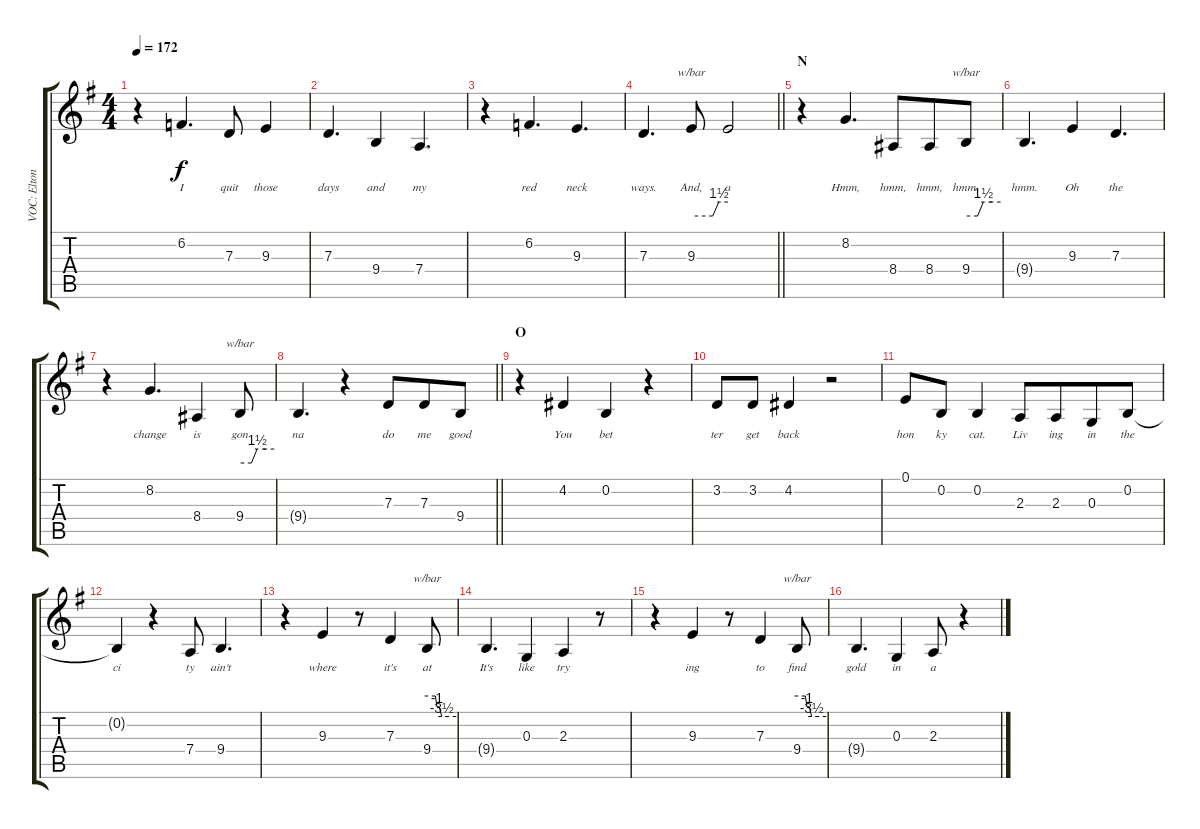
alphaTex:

\track ("VOC: Elton John" "VOC: Elton") {instrument lead2sawtooth}
\staff {score tabs}
\tuning (E4 B3 G3 D3 A2 E2) {hide}
\ts (4 4)
\tempo 172
\clef g2
\ks g
r.4{dy f} 6.2.4{d lyrics (0 "I") lyrics (1 "") lyrics (2 "") lyrics (3 "") lyrics (4 "")} 7.3.8{lyrics (0 "quit") lyrics (1 "") lyrics (2 "") lyrics (3 "") lyrics (4 "")} 9.3.4{lyrics (0 "those") lyrics (1 "") lyrics (2 "") lyrics (3 "") lyrics (4 "")} |
7.3.4{d lyrics (0 "days") lyrics (1 "") lyrics (2 "") lyrics (3 "") lyrics (4 "")} 9.4.4{lyrics (0 "and") lyrics (1 "") lyrics (2 "") lyrics (3 "") lyrics (4 "")} 7.4.4{d lyrics (0 "my") lyrics (1 "") lyrics (2 "") lyrics (3 "") lyrics (4 "")} |
r.4 6.2.4{d lyrics (0 "red") lyrics (1 "") lyrics (2 "") lyrics (3 "") lyrics (4 "") beam merge} 9.3.4{d lyrics (0 "neck") lyrics (1 "") lyrics (2 "") lyrics (3 "") lyrics (4 "")} |
\barLineRight lightlight
7.3.4{d lyrics (0 "ways.") lyrics (1 "") lyrics (2 "") lyrics (3 "") lyrics (4 "")} 9.3.8{tbe (custom default 0 0 35 0 45 6 60 6) lyrics (0 "And,") lyrics (1 "") lyrics (2 "") lyrics (3 "") lyrics (4 "")} 9.3{t}.2{lyrics (0 "a") lyrics (1 "") lyrics (2 "") lyrics (3 "") lyrics (4 "")} |
\section ("" "N")
r.4 8.2.4{d lyrics (0 "Hmm,") lyrics (1 "") lyrics (2 "") lyrics (3 "") lyrics (4 "") beam merge} 8.4.8{lyrics (0 "hmm,") lyrics (1 "") lyrics (2 "") lyrics (3 "") lyrics (4 "") beam merge} 8.4.8{lyrics (0 "hmm,") lyrics (1 "") lyrics (2 "") lyrics (3 "") lyrics (4 "")} 9.4.8{tbe (custom default 0 0 20 0 30 6 45 6 60 6) lyrics (0 "hmm,") lyrics (1 "") lyrics (2 "") lyrics (3 "") lyrics (4 "")} |
9.4{t}.4{d lyrics (0 "hmm.") lyrics (1 "") lyrics (2 "") lyrics (3 "") lyrics (4 "")} 9.3.4{lyrics (0 "Oh") lyrics (1 "") lyrics (2 "") lyrics (3 "") lyrics (4 "")} 7.3.4{d lyrics (0 "the") lyrics (1 "") lyrics (2 "") lyrics (3 "") lyrics (4 "")} |
r.4 8.2.4{d lyrics (0 "change") lyrics (1 "") lyrics (2 "") lyrics (3 "") lyrics (4 "")} 8.4.4{lyrics (0 "is") lyrics (1 "") lyrics (2 "") lyrics (3 "") lyrics (4 "")} 9.4.8{tbe (custom default 0 0 20 0 30 6 45 6 60 6) lyrics (0 "gon") lyrics (1 "") lyrics (2 "") lyrics (3 "") lyrics (4 "")} |
\barLineRight lightlight
9.4{t}.4{d lyrics (0 "na") lyrics (1 "") lyrics (2 "") lyrics (3 "") lyrics (4 "")} r.4 7.3.8{lyrics (0 "do") lyrics (1 "") lyrics (2 "") lyrics (3 "") lyrics (4 "") beam merge} 7.3.8{lyrics (0 "me") lyrics (1 "") lyrics (2 "") lyrics (3 "") lyrics (4 "") beam merge} 9.4.8{lyrics (0 "good") lyrics (1 "") lyrics (2 "") lyrics (3 "") lyrics (4 "")} |
\section ("" "O")
r.4 4.2.4{lyrics (0 "You") lyrics (1 "") lyrics (2 "") lyrics (3 "") lyrics (4 "")} 0.2.4{lyrics (0 "bet") lyrics (1 "") lyrics (2 "") lyrics (3 "") lyrics (4 "")} r.4 |
3.2.8{lyrics (0 "ter") lyrics (1 "") lyrics (2 "") lyrics (3 "") lyrics (4 "")} 3.2.8{lyrics (0 "get") lyrics (1 "") lyrics (2 "") lyrics (3 "") lyrics (4 "")} 4.2.4{lyrics (0 "back") lyrics (1 "") lyrics (2 "") lyrics (3 "") lyrics (4 "")} r.2 |
0.1.8{lyrics (0 "hon") lyrics (1 "") lyrics (2 "") lyrics (3 "") lyrics (4 "")} 0.2.8{lyrics (0 "ky") lyrics (1 "") lyrics (2 "") lyrics (3 "") lyrics (4 "")} 0.2.4{lyrics (0 "cat.") lyrics (1 "") lyrics (2 "") lyrics (3 "") lyrics (4 "")} 2.3.8{lyrics (0 "Liv") lyrics (1 "") lyrics (2 "") lyrics (3 "") lyrics (4 "")} 2.3.8{lyrics (0 "ing") lyrics (1 "") lyrics (2 "") lyrics (3 "") lyrics (4 "") beam merge} 0.3.8{lyrics (0 "in") lyrics (1 "") lyrics (2 "") lyrics (3 "") lyrics (4 "")} 0.2.8{lyrics (0 "the") lyrics (1 "") lyrics (2 "") lyrics (3 "") lyrics (4 "")} |
0.2{t}.4{lyrics (0 "ci") lyrics (1 "") lyrics (2 "") lyrics (3 "") lyrics (4 "")} r.4 7.4.8{lyrics (0 "ty") lyrics (1 "") lyrics (2 "") lyrics (3 "") lyrics (4 "")} 9.4.4{d lyrics (0 "ain't") lyrics (1 "") lyrics (2 "") lyrics (3 "") lyrics (4 "")} |
r.4 9.3.4{lyrics (0 "where") lyrics (1 "") lyrics (2 "") lyrics (3 "") lyrics (4 "")} r.8 7.3.4{lyrics (0 "it's") lyrics (1 "") lyrics (2 "") lyrics (3 "") lyrics (4 "")} 9.4.8{tbe (custom default 0 0 17 0 20 -4 25 -4 30 -14 45 -14 60 -14) lyrics (0 "at") lyrics (1 "") lyrics (2 "") lyrics (3 "") lyrics (4 "")} |
9.4{t}.4{d lyrics (0 "It's") lyrics (1 "") lyrics (2 "") lyrics (3 "") lyrics (4 "")} 0.3.4{lyrics (0 "like") lyrics (1 "") lyrics (2 "") lyrics (3 "") lyrics (4 "")} 2.3.4{lyrics (0 "try") lyrics (1 "") lyrics (2 "") lyrics (3 "") lyrics (4 "")} r.8 |
r.4 9.3.4{lyrics (0 "ing") lyrics (1 "") lyrics (2 "") lyrics (3 "") lyrics (4 "")} r.8 7.3.4{lyrics (0 "to") lyrics (1 "") lyrics (2 "") lyrics (3 "") lyrics (4 "")} 9.4.8{tbe (custom default 0 0 17 0 20 -4 25 -4 30 -14 45 -14 60 -14) lyrics (0 "find") lyrics (1 "") lyrics (2 "") lyrics (3 "") lyrics (4 "")} |
9.4{t}.4{d lyrics (0 "gold") lyrics (1 "") lyrics (2 "") lyrics (3 "") lyrics (4 "")} 0.3.4{lyrics (0 "in") lyrics (1 "") lyrics (2 "") lyrics (3 "") lyrics (4 "")} 2.3.8{lyrics (0 "a") lyrics (1 "") lyrics (2 "") lyrics (3 "") lyrics (4 "")} r.4
